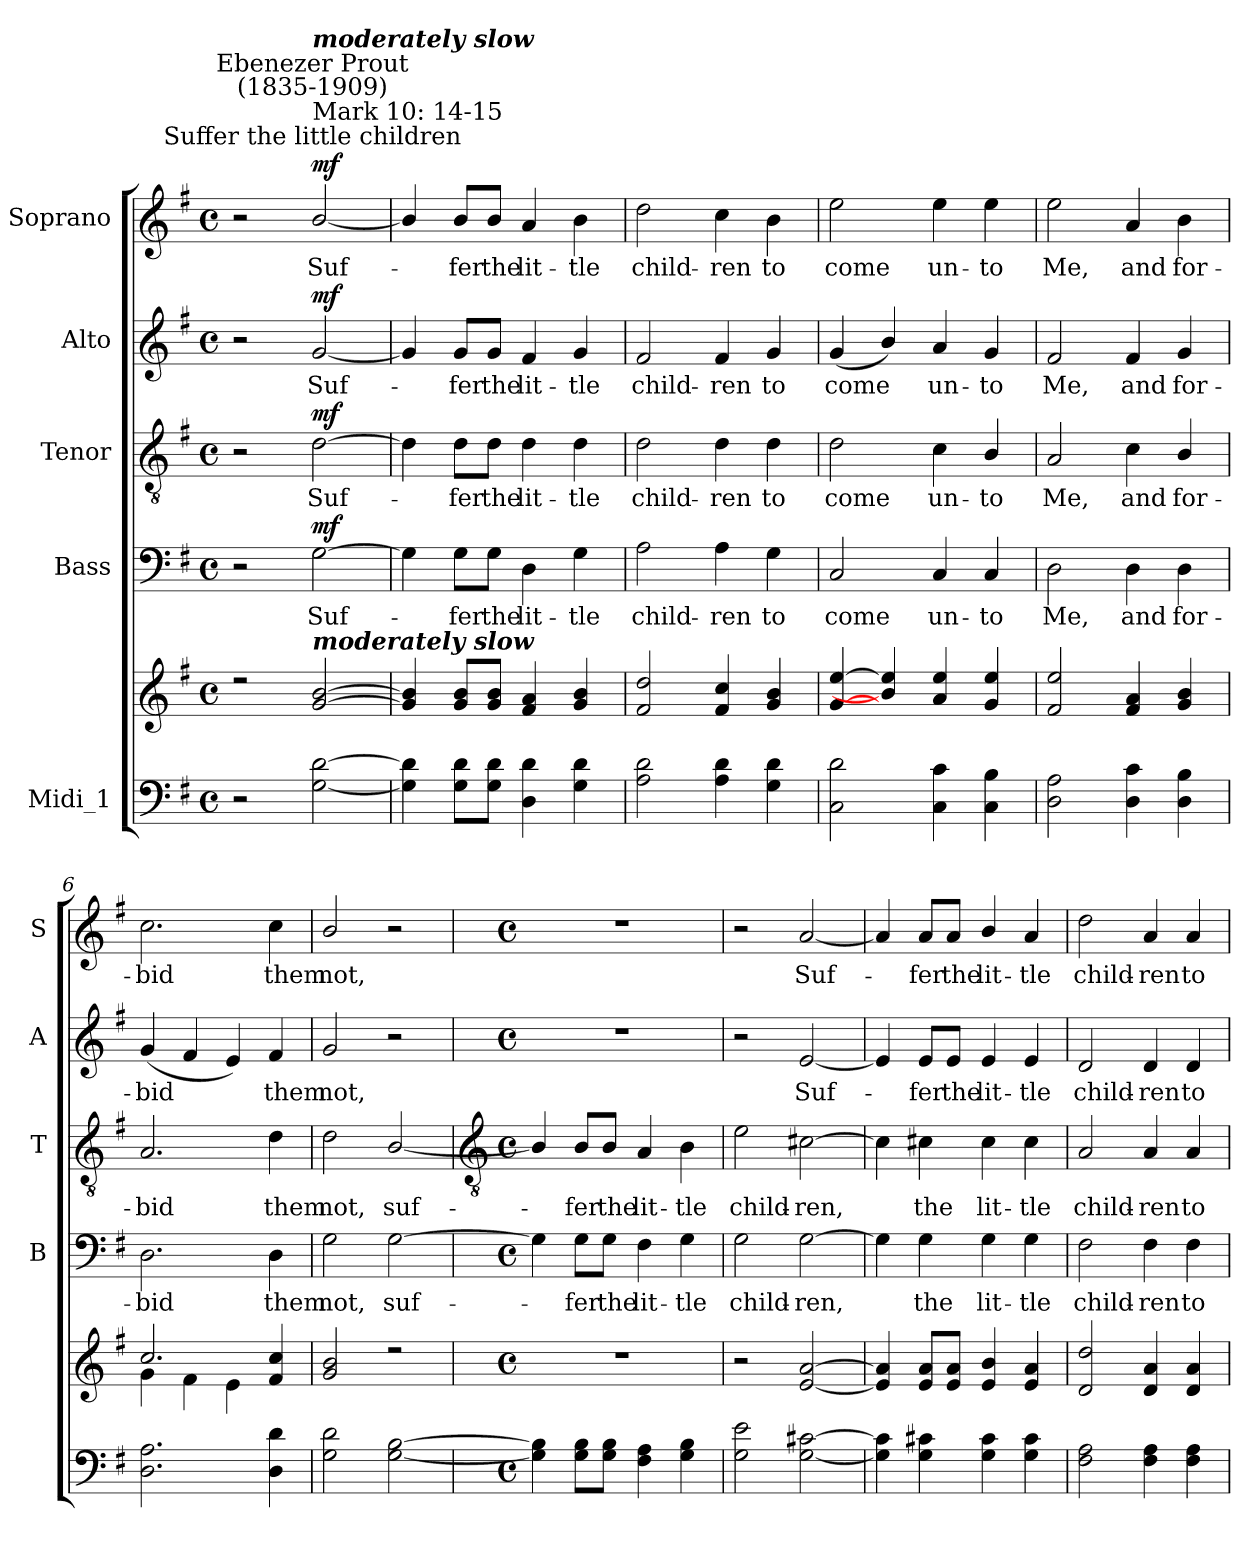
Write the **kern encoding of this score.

**kern	**kern	**kern	**text	**dynam	**kern	**text	**dynam	**kern	**text	**dynam	**kern	**text	**dynam
*part5	*part5	*part4	*part4	*part4	*part3	*part3	*part3	*part2	*part2	*part2	*part1	*part1	*part1
*staff6	*staff5	*staff4	*staff4	*staff4	*staff3	*staff3	*staff3	*staff2	*staff2	*staff2	*staff1	*staff1	*staff1
*I"Midi_1	*	*I"Bass	*	*	*I"Tenor	*	*	*I"Alto	*	*	*I"Soprano	*	*
*	*	*I'B	*	*	*I'T	*	*	*I'A	*	*	*I'S	*	*
*clefF4	*clefG2	*clefF4	*	*	*clefGv2	*	*	*clefG2	*	*	*clefG2	*	*
*k[f#]	*k[f#]	*k[f#]	*	*	*k[f#]	*	*	*k[f#]	*	*	*k[f#]	*	*
*G:	*G:	*G:	*	*	*G:	*	*	*G:	*	*	*G:	*	*
*M4/4	*M4/4	*M4/4	*	*	*M4/4	*	*	*M4/4	*	*	*M4/4	*	*
*met(c)	*met(c)	*met(c)	*	*	*met(c)	*	*	*met(c)	*	*	*met(c)	*	*
=1	=1	=1	=1	=1	=1	=1	=1	=1	=1	=1	=1	=1	=1
*	*^	*	*	*	*	*	*	*	*	*	*	*	*
2r	2r	1ryy	2r	.	.	2r	.	.	2r	.	.	2r	.	.
!	!	!	!	!	!	!	!	!	!	!	!	!LO:TX:a:cj:t=Suffer the little children	!	!
!	!	!	!	!	!	!	!	!	!	!	!	!LO:TX:a:t=Mark 10&colon; 14-15	!	!
!	!	!	!	!	!	!	!	!	!	!	!	!LO:TX:a:cj:t=Ebenezer Prout\n(1835-1909)	!	!
!	!	!	!	!	!	!	!	!	!	!	!	!LO:TX:a:Bi:t=moderately slow	!	!
!	!LO:TX:a:Bi:t=moderately slow	!	!	!	!	!	!	!	!	!	!	!	!	!
!	!	!	!	!LO:LY:b	!LO:DY:b	!	!LO:LY:b	!LO:DY:b	!	!LO:LY:b	!LO:DY:b	!	!LO:LY:b	!LO:DY:b
[2G [2d	[2g/ [2b/	.	[2G	Suf-	mf	[2d	Suf-	mf	[2g	Suf-	mf	[2b/	Suf-	mf
=2	=2	=2	=2	=2	=2	=2	=2	=2	=2	=2	=2	=2	=2	=2
4G] 4d]	4g/] 4b/]	1ryy	4G]	.	.	4d]	.	.	4g]	.	.	4b/]	.	.
!	!	!	!	!LO:LY:b	!	!	!LO:LY:b	!	!	!LO:LY:b	!	!	!LO:LY:b	!
8G 8dL	8g/ 8b/L	.	8G\L	fer	.	8d\L	fer	.	8g/L	fer	.	8b/L	fer	.
!	!	!	!	!LO:LY:b	!	!	!LO:LY:b	!	!	!LO:LY:b	!	!	!LO:LY:b	!
8G 8dJ	8g/ 8b/J	.	8G\J	the	.	8d\J	the	.	8g/J	the	.	8b/J	the	.
!	!	!	!	!LO:LY:b	!	!	!LO:LY:b	!	!	!LO:LY:b	!	!	!LO:LY:b	!
4D 4d	4f# 4a	.	4D	lit-	.	4d	lit-	.	4f#	lit-	.	4a	lit-	.
!	!	!	!	!LO:LY:b	!	!	!LO:LY:b	!	!	!LO:LY:b	!	!	!LO:LY:b	!
4G 4d	4g/ 4b/	.	4G	-tle	.	4d	-tle	.	4g	-tle	.	4b	-tle	.
=3	=3	=3	=3	=3	=3	=3	=3	=3	=3	=3	=3	=3	=3	=3
!	!	!	!	!LO:LY:b	!	!	!LO:LY:b	!	!	!LO:LY:b	!	!	!LO:LY:b	!
2A 2d	2f# 2dd	1ryy	2A	child-	.	2d	child-	.	2f#	child-	.	2dd	child-	.
!	!	!	!	!LO:LY:b	!	!	!LO:LY:b	!	!	!LO:LY:b	!	!	!LO:LY:b	!
4A 4d	4f#/ 4cc/	.	4A	-ren	.	4d	-ren	.	4f#	-ren	.	4cc	-ren	.
!	!	!	!	!LO:LY:b	!	!	!LO:LY:b	!	!	!LO:LY:b	!	!	!LO:LY:b	!
4G 4d	4g/ 4b/	.	4G	to	.	4d	to	.	4g	to	.	4b	to	.
=4	=4	=4	=4	=4	=4	=4	=4	=4	=4	=4	=4	=4	=4	=4
!	!	!	!	!LO:LY:b	!	!	!LO:LY:b	!	!	!LO:LY:b	!	!	!LO:LY:b	!
2C\ 2d\	[4g/ [4ee/	1ryy	2C	come	.	2d	come	.	(<4g	come	.	2ee	come	.
.	4b] 4ee]	.	.	.	.	.	.	.	4b/)	.	.	.	.	.
!	!	!	!	!LO:LY:b	!	!	!LO:LY:b	!	!	!LO:LY:b	!	!	!LO:LY:b	!
4C\ 4c\	4a 4ee	.	4C	un-	.	4c	un-	.	4a	un-	.	4ee	un-	.
!	!	!	!	!LO:LY:b	!	!	!LO:LY:b	!	!	!LO:LY:b	!	!	!LO:LY:b	!
4C\ 4B\	4g 4ee	.	4C	-to	.	4B/	-to	.	4g	-to	.	4ee	-to	.
=5	=5	=5	=5	=5	=5	=5	=5	=5	=5	=5	=5	=5	=5	=5
!	!	!	!	!LO:LY:b	!	!	!LO:LY:b	!	!	!LO:LY:b	!	!	!LO:LY:b	!
2D 2A	2f# 2ee	1ryy	2D	Me,	.	2A	Me,	.	2f#	Me,	.	2ee	Me,	.
!	!	!	!	!LO:LY:b	!	!	!LO:LY:b	!	!	!LO:LY:b	!	!	!LO:LY:b	!
4D 4c	4f# 4a	.	4D	and	.	4c	and	.	4f#	and	.	4a	and	.
!	!	!	!	!LO:LY:b	!	!	!LO:LY:b	!	!	!LO:LY:b	!	!	!LO:LY:b	!
4D 4B	4g/ 4b/	.	4D	for-	.	4B/	for-	.	4g	for-	.	4b	for-	.
=6	=6	=6	=6	=6	=6	=6	=6	=6	=6	=6	=6	=6	=6	=6
!	!	!	!	!LO:LY:b	!	!	!LO:LY:b	!	!	!LO:LY:b	!	!	!LO:LY:b	!
2.D 2.A	2.cc/	4g\	2.D	-bid	.	2.A	-bid	.	(<4g	-bid	.	2.cc	-bid	.
.	.	4f#\	.	.	.	.	.	.	4f#	.	.	.	.	.
.	.	4e\	.	.	.	.	.	.	4e)	.	.	.	.	.
!	!	!	!	!LO:LY:b	!	!	!LO:LY:b	!	!	!LO:LY:b	!	!	!LO:LY:b	!
4D 4d	4f#/ 4cc/	4ryy	4D	them	.	4d	them	.	4f#	them	.	4cc	them	.
=7	=7	=7	=7	=7	=7	=7	=7	=7	=7	=7	=7	=7	=7	=7
!	!	!	!	!LO:LY:b	!	!	!LO:LY:b	!	!	!LO:LY:b	!	!	!LO:LY:b	!
2G 2d	2g/ 2b/	1ryy	2G	not,	.	2d	not,	.	2g	not,	.	2b/	not,	.
!	!	!	!	!LO:LY:b	!	!	!LO:LY:b	!	!	!	!	!	!	!
[2G [2B	2r	.	[2G	suf-	.	[2B/	suf-	.	2r	.	.	2r	.	.
*	*v	*v	*	*	*	*	*	*	*	*	*	*	*	*
!!LO:LB:g=z
=8	=8	=8	=8	=8	=8	=8	=8	=8	=8	=8	=8	=8	=8
*	*	*	*	*	*clefGv2	*	*	*	*	*	*	*	*
*M4/4	*M4/4	*M4/4	*	*	*M4/4	*	*	*M4/4	*	*	*M4/4	*	*
*met(c)	*met(c)	*met(c)	*	*	*met(c)	*	*	*met(c)	*	*	*met(c)	*	*
4G] 4B]	1r	4G]	.	.	4B/]	.	.	1r	.	.	1r	.	.
!	!	!	!LO:LY:b	!	!	!LO:LY:b	!	!	!	!	!	!	!
8G 8BL	.	8G\L	fer	.	8B/L	fer	.	.	.	.	.	.	.
!	!	!	!LO:LY:b	!	!	!LO:LY:b	!	!	!	!	!	!	!
8G 8BJ	.	8G\J	the	.	8B/J	the	.	.	.	.	.	.	.
!	!	!	!LO:LY:b	!	!	!LO:LY:b	!	!	!	!	!	!	!
4F# 4A	.	4F#	lit-	.	4A	lit-	.	.	.	.	.	.	.
!	!	!	!LO:LY:b	!	!	!LO:LY:b	!	!	!	!	!	!	!
4G 4B	.	4G	-tle	.	4B	-tle	.	.	.	.	.	.	.
=9	=9	=9	=9	=9	=9	=9	=9	=9	=9	=9	=9	=9	=9
!	!	!	!LO:LY:b	!	!	!LO:LY:b	!	!	!	!	!	!	!
2G 2e	2r	2G	child-	.	2e	child-	.	2r	.	.	2r	.	.
!	!	!	!LO:LY:b	!	!	!LO:LY:b	!	!	!LO:LY:b	!	!	!LO:LY:b	!
[2G [2c#X	[2e [2a	[2G	-ren,	.	[2c#X	-ren,	.	[2e	Suf-	.	[2a	Suf-	.
=10	=10	=10	=10	=10	=10	=10	=10	=10	=10	=10	=10	=10	=10
4G] 4c#]	4e] 4a]	4G]	.	.	4c#]	.	.	4e]	.	.	4a]	.	.
!	!	!	!LO:LY:b	!	!	!LO:LY:b	!	!	!LO:LY:b	!	!	!LO:LY:b	!
4G 4c#	8e 8aL	4G	the	.	4c#	the	.	8e/L	fer	.	8a/L	fer	.
!	!	!	!	!	!	!	!	!	!LO:LY:b	!	!	!LO:LY:b	!
.	8e 8aJ	.	.	.	.	.	.	8e/J	the	.	8a/J	the	.
!	!	!	!LO:LY:b	!	!	!LO:LY:b	!	!	!LO:LY:b	!	!	!LO:LY:b	!
4G 4c#	4e/ 4b/	4G	lit-	.	4c#	lit-	.	4e	lit-	.	4b/	lit-	.
!	!	!	!LO:LY:b	!	!	!LO:LY:b	!	!	!LO:LY:b	!	!	!LO:LY:b	!
4G 4c#	4e 4a	4G	-tle	.	4c#	-tle	.	4e	-tle	.	4a	-tle	.
=11	=11	=11	=11	=11	=11	=11	=11	=11	=11	=11	=11	=11	=11
!	!	!	!LO:LY:b	!	!	!LO:LY:b	!	!	!LO:LY:b	!	!	!LO:LY:b	!
2F# 2A	2d 2dd	2F#	child-	.	2A	child-	.	2d	child-	.	2dd	child-	.
!	!	!	!LO:LY:b	!	!	!LO:LY:b	!	!	!LO:LY:b	!	!	!LO:LY:b	!
4F# 4A	4d 4a	4F#	-ren	.	4A	-ren	.	4d	-ren	.	4a	-ren	.
!	!	!	!LO:LY:b	!	!	!LO:LY:b	!	!	!LO:LY:b	!	!	!LO:LY:b	!
4F# 4A	4d 4a	4F#	to	.	4A	to	.	4d	to	.	4a	to	.
=	=	=	=	=	=	=	=	=	=	=	=	=	=
*-	*-	*-	*-	*-	*-	*-	*-	*-	*-	*-	*-	*-	*-
